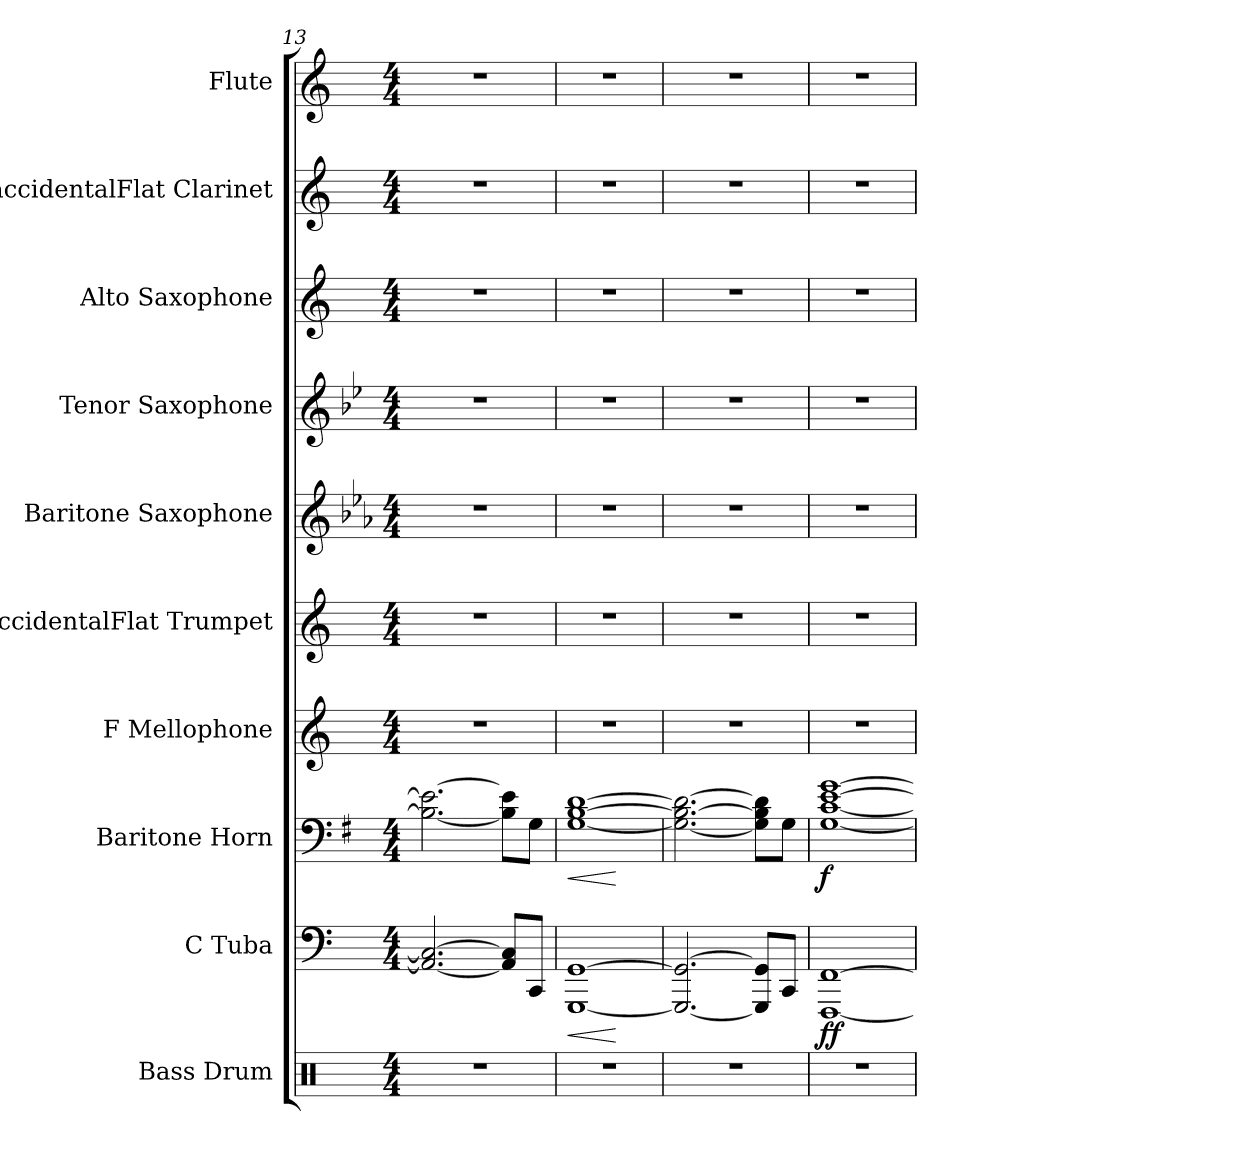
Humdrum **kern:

**kern	**kern	**dynam	**kern	**dynam	**kern	**kern	**kern	**kern	**kern	**kern	**kern
*part10	*part9	*part9	*part8	*part8	*part7	*part6	*part5	*part4	*part3	*part2	*part1
*staff10	*staff9	*staff9	*staff8	*staff8	*staff7	*staff6	*staff5	*staff4	*staff3	*staff2	*staff1
*I"Bass Drum	*I"C Tuba	*	*I"Baritone Horn	*	*I"F Mellophone	*I"BaccidentalFlat Trumpet	*I"Baritone Saxophone	*I"Tenor Saxophone	*I"Alto Saxophone	*I"BaccidentalFlat Clarinet	*I"Flute
*I'B. Dr.	*I'C Tu.	*	*I'Bar. Hn.	*	*I'F Mph.	*I'BaccidentalFlat Tpt.	*I'Bar. Sax.	*I'T. Sax.	*I'A. Sax.	*I'BaccidentalFlat Cl.	*I'Fl.
*clefX	*clefF4	*	*clefF4	*	*clefG2	*clefG2	*clefG2	*clefG2	*clefG2	*clefG2	*clefG2
*	*	*	*ITrd4c7	*	*ITrd4c7	*ITrd1c2	*ITrd12c21	*ITrd8c14	*ITrd5c9	*ITrd1c2	*
*k[]	*k[]	*	*k[]	*	*k[b-]	*k[b-e-]	*k[b-e-a-]	*k[b-e-]	*k[b-e-a-]	*k[b-e-]	*k[]
*M4/4	*M4/4	*	*M4/4	*	*M4/4	*M4/4	*M4/4	*M4/4	*M4/4	*M4/4	*M4/4
=13	=13	=13	=13	=13	=13	=13	=13	=13	=13	=13	=13
1r	2.AA/_ 2.C/_	.	2.E\_ 2.A\_	.	1r	1r	1r	1r	1r	1r	1r
.	8AA/] 8C/]L	.	8E\] 8A\]L	.	.	.	.	.	.	.	.
.	8CC/J	.	8C\J	.	.	.	.	.	.	.	.
=14	=14	=14	=14	=14	=14	=14	=14	=14	=14	=14	=14
!	!	!LO:HP:b	!	!LO:HP:b	!	!	!	!	!	!	!
1r	[1GGG [1GG	<	[1C [1E [1G	<	1r	1r	1r	1r	1r	1r	1r
.	.	[	.	[	.	.	.	.	.	.	.
=15	=15	=15	=15	=15	=15	=15	=15	=15	=15	=15	=15
1r	2.GGG/_ 2.GG/_	.	2.C\_ 2.E\_ 2.G\_	.	1r	1r	1r	1r	1r	1r	1r
.	8GGG/] 8GG/]L	.	8C\] 8E\] 8G\]L	.	.	.	.	.	.	.	.
.	8CC/J	.	8C\J	.	.	.	.	.	.	.	.
=16	=16	=16	=16	=16	=16	=16	=16	=16	=16	=16	=16
!	!	!LO:DY:b	!	!LO:DY:b	!	!	!	!	!	!	!
1r	[1FFF [1FF	ff	[1C [1F [1A [1c	f	1r	1r	1r	1r	1r	1r	1r
=	=	=	=	=	=	=	=	=	=	=	=
*-	*-	*-	*-	*-	*-	*-	*-	*-	*-	*-	*-
